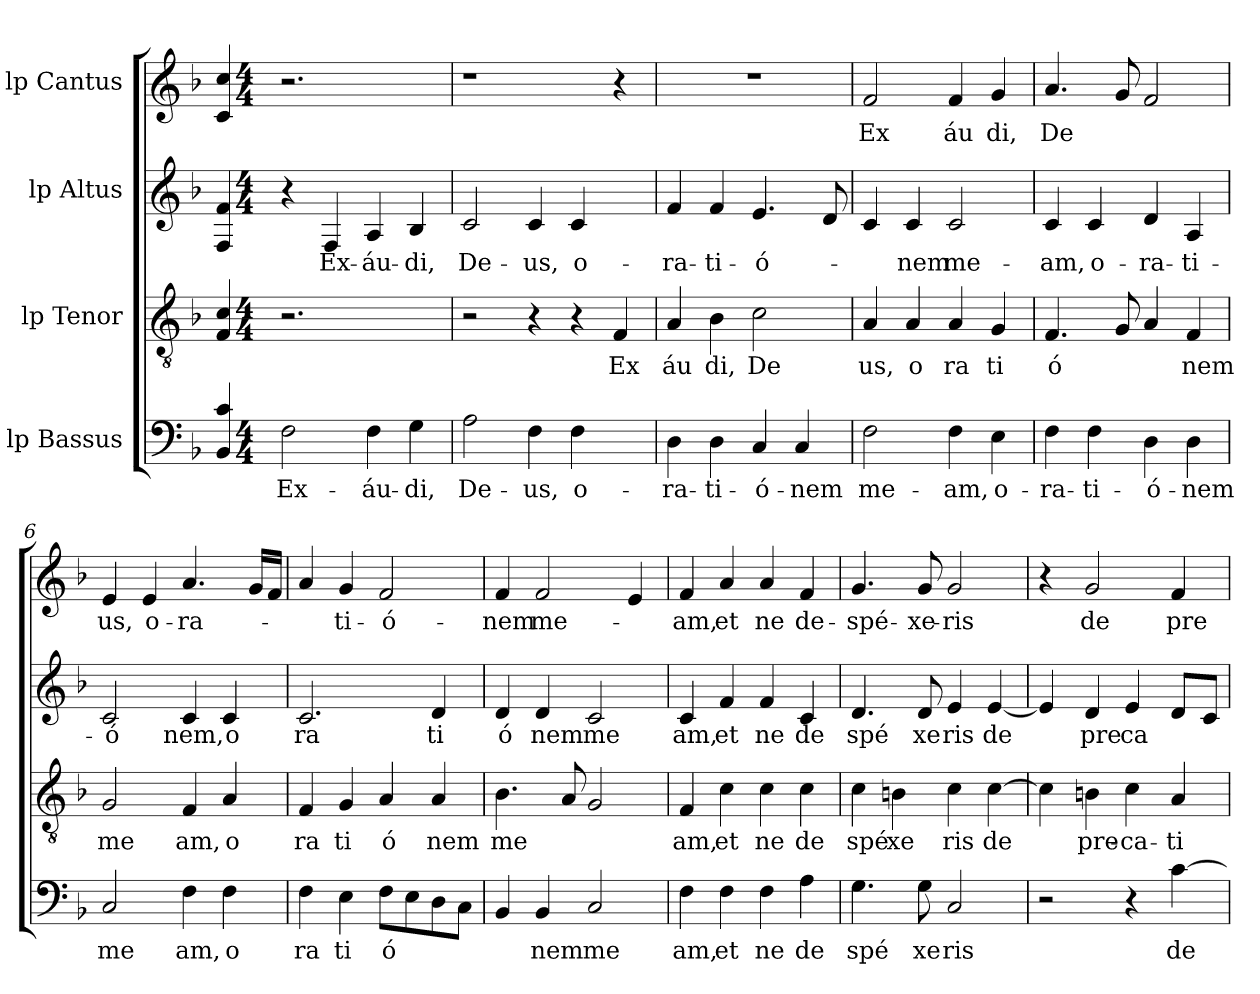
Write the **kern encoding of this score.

**kern	**text	**kern	**text	**kern	**text	**kern	**text
*part4	*part4	*part3	*part3	*part2	*part2	*part1	*part1
*staff4	*staff4	*staff3	*staff3	*staff2	*staff2	*staff1	*staff1
*I"lp Bassus	*	*I"lp Tenor	*	*I"lp Altus	*	*I"lp Cantus	*
!!LO:PB:g=z
*stria5	*	*stria5	*	*stria5	*	*stria5	*
*clefF4	*	*clefGv2	*	*clefG2	*	*clefG2	*
*k[b-]	*	*k[b-]	*	*k[b-]	*	*k[b-]	*
*F:	*	*F:	*	*F:	*	*F:	*
=1	=1	=1	=1	=1	=1	=1	=1
4c/ 4BB-/	.	4c/ 4F/	.	4f/ 4F/	.	4cc/ 4c/	.
*M4/4	*	*M4/4	*	*M4/4	*	*M4/4	*
*met(c)	*	*met(c)	*	*met(c)	*	*met(c)	*
!	!LO:LY:b:cj	!	!	!	!	!	!
2F\	Ex-	2.r	.	4r	.	2.r	.
!	!	!	!	!	!LO:LY:b:cj	!	!
.	.	.	.	4F/	Ex-	.	.
!	!LO:LY:b:cj	!	!	!	!LO:LY:b:cj	!	!
4F\	-áu-	.	.	4A/	-áu-	.	.
!	!LO:LY:b:cj	!	!	!	!LO:LY:b:cj	!	!
4G\	-di,	4ryy	.	4B-/	-di,	4ryy	.
=2	=2	=2	=2	=2	=2	=2	=2
!	!LO:LY:b:cj	!	!	!	!LO:LY:b:cj	!	!
2A\	De-	2r	.	2c/	De-	1r	.
!	!LO:LY:b:cj	!	!	!	!LO:LY:b:cj	!	!
4F\	-us,	4r	.	4c/	-us,	.	.
!	!LO:LY:b:cj	!	!	!	!LO:LY:b:cj	!	!
4F\	o-	4r	.	4c/	o-	.	.
!	!	!	!LO:LY:b:cj	!	!	!	!
4ryy	.	4F/	Ex	4ryy	.	4r	.
=3	=3	=3	=3	=3	=3	=3	=3
!	!LO:LY:b:cj	!	!LO:LY:b:cj	!	!LO:LY:b:cj	!	!
4D\	-ra-	4A/	áu	4f/	-ra-	1r	.
!	!LO:LY:b:cj	!	!LO:LY:b:cj	!	!LO:LY:b:cj	!	!
4D\	-ti-	4B-\	di,	4f/	-ti-	.	.
!	!LO:LY:b:cj	!	!LO:LY:b:cj	!	!LO:LY:b:cj	!	!
4C/	-ó-	2c\	De	4.e/	-ó-	.	.
!	!LO:LY:b:cj	!	!	!	!	!	!
4C/	-nem	.	.	.	.	.	.
.	.	.	.	8d/	.	.	.
=4	=4	=4	=4	=4	=4	=4	=4
!	!LO:LY:b:cj	!	!LO:LY:b:cj	!	!	!	!LO:LY:b:cj
2F\	me-	4A/	us,	4c/	.	2f/	Ex
!	!	!	!LO:LY:b:cj	!	!LO:LY:b:cj	!	!
.	.	4A/	o	4c/	-nem	.	.
!	!LO:LY:b:cj	!	!LO:LY:b:cj	!	!LO:LY:b:cj	!	!LO:LY:b:cj
4F\	-am,	4A/	ra	2c/	me-	4f/	áu
!	!LO:LY:b:cj	!	!LO:LY:b:cj	!	!	!	!LO:LY:b:cj
4E\	o-	4G/	ti	.	.	4g/	di,
=5	=5	=5	=5	=5	=5	=5	=5
!	!LO:LY:b:cj	!	!LO:LY:b:cj	!	!LO:LY:b:cj	!	!LO:LY:b:cj
4F\	-ra-	4.F/	ó	4c/	-am,	4.a/	De
!	!LO:LY:b:cj	!	!	!	!LO:LY:b:cj	!	!
4F\	-ti-	.	.	4c/	o-	.	.
.	.	8G/	.	.	.	8g/	.
!	!LO:LY:b:cj	!	!	!	!LO:LY:b:cj	!	!
4D\	-ó-	4A/	.	4d/	-ra-	2f/	.
!	!LO:LY:b:cj	!	!LO:LY:b:cj	!	!LO:LY:b:cj	!	!
4D\	-nem	4F/	nem	4A/	-ti-	.	.
!!LO:LB:g=z
=6	=6	=6	=6	=6	=6	=6	=6
!	!LO:LY:b:cj	!	!LO:LY:b:cj	!	!LO:LY:b:cj	!	!LO:LY:b:cj
2C/	me	2G/	me	2c/	-ó	4e/	us,
!	!	!	!	!	!	!	!LO:LY:b:cj
.	.	.	.	.	.	4e/	o-
!	!LO:LY:b:cj	!	!LO:LY:b:cj	!	!LO:LY:b:cj	!	!LO:LY:b:cj
4F\	am,	4F/	am,	4c/	nem,	4.a/	-ra-
!	!LO:LY:b:cj	!	!LO:LY:b:cj	!	!LO:LY:b:cj	!	!
4F\	o	4A/	o	4c/	o	.	.
.	.	.	.	.	.	16g/L	.
.	.	.	.	.	.	16f/J	.
=7	=7	=7	=7	=7	=7	=7	=7
!	!LO:LY:b:cj	!	!LO:LY:b:cj	!	!LO:LY:b:cj	!	!
4F\	ra	4F/	ra	2.c/	ra	4a/	.
!	!LO:LY:b:cj	!	!LO:LY:b:cj	!	!	!	!LO:LY:b:cj
4E\	ti	4G/	ti	.	.	4g/	-ti-
!	!LO:LY:b:cj	!	!LO:LY:b:cj	!	!	!	!LO:LY:b:cj
8F\L	ó	4A/	ó	.	.	2f/	-ó-
8E\	.	.	.	.	.	.	.
!	!	!	!LO:LY:b:cj	!	!LO:LY:b:cj	!	!
8D\	.	4A/	nem	4d/	ti	.	.
8C\J	.	.	.	.	.	.	.
=8	=8	=8	=8	=8	=8	=8	=8
!	!	!	!LO:LY:b	!	!LO:LY:b:cj	!	!LO:LY:b:cj
4BB-/	.	4.B-\	me	4d/	ó	4f/	-nem
!	!LO:LY:b:cj	!	!	!	!LO:LY:b:cj	!	!LO:LY:b
4BB-/	nem	.	.	4d/	nem	2f/	me-
.	.	8A/	.	.	.	.	.
!	!LO:LY:b:cj	!	!	!	!LO:LY:b:cj	!	!
2C/	me	2G/	.	2c/	me	.	.
.	.	.	.	.	.	4e/	.
=9	=9	=9	=9	=9	=9	=9	=9
!	!LO:LY:b:cj	!	!LO:LY:b:cj	!	!LO:LY:b:cj	!	!LO:LY:b:cj
4F\	am,	4F/	am,	4c/	am,	4f/	-am,
!	!LO:LY:b:cj	!	!LO:LY:b:cj	!	!LO:LY:b:cj	!	!LO:LY:b:cj
4F\	et	4c\	et	4f/	et	4a/	et
!	!LO:LY:b:cj	!	!LO:LY:b:cj	!	!LO:LY:b:cj	!	!LO:LY:b:cj
4F\	ne	4c\	ne	4f/	ne	4a/	ne
!	!LO:LY:b:cj	!	!LO:LY:b:cj	!	!LO:LY:b:cj	!	!LO:LY:b:cj
4A\	de	4c\	de	4c/	de	4f/	de-
=10	=10	=10	=10	=10	=10	=10	=10
!	!LO:LY:b:cj	!	!LO:LY:b:cj	!	!LO:LY:b:cj	!	!LO:LY:b:cj
4.G\	spé	4c\	spé	4.d/	spé	4.g/	-spé-
!	!	!	!LO:LY:b:cj	!	!	!	!
.	.	4Bn\	xe	.	.	.	.
!	!LO:LY:b:cj	!	!	!	!LO:LY:b:cj	!	!LO:LY:b:cj
8G\	xe	.	.	8d/	xe	8g/	-xe-
!	!LO:LY:b:cj	!	!LO:LY:b:cj	!	!LO:LY:b:cj	!	!LO:LY:b:cj
2C/	ris	4c\	ris	4e/	ris	2g/	-ris
!	!	!	!LO:LY:b:cj	!	!LO:LY:b:cj	!	!
.	.	[<4c\	de	[>4e/	de	.	.
!!LO:LB:g=z
=11	=11	=11	=11	=11	=11	=11	=11
*	*	*^	*	*^	*	*	*
2r	.	4c\]	64ryy	.	4e/]	64ryy	.	4r	.
.	.	.	2ryy	.	.	2ryy	.	.	.
!	!	!	!	!LO:LY:b:cj	!	!	!LO:LY:b:cj	!	!LO:LY:b:cj
.	.	4Bn\	.	pre-	4d/	.	pre	2g/	de
!	!	!	!	!LO:LY:b:cj	!	!	!LO:LY:b:cj	!	!
4r	.	4c\	.	-ca-	4e/	.	ca	.	.
.	.	.	4ryy	.	.	4ryy	.	.	.
!	!LO:LY:b:cj	!	!	!LO:LY:b:cj	!	!	!	!	!LO:LY:b:cj
[>4c\	de	4A/	.	-ti-	8d/L	.	.	4f/	pre
.	.	.	8...ryy	.	.	8...ryy	.	.	.
.	.	.	.	.	8c/J	.	.	.	.
*	*	*v	*v	*	*	*	*	*	*
*	*	*	*	*v	*v	*	*	*
=	=	=	=	=	=	=	=
*-	*-	*-	*-	*-	*-	*-	*-
